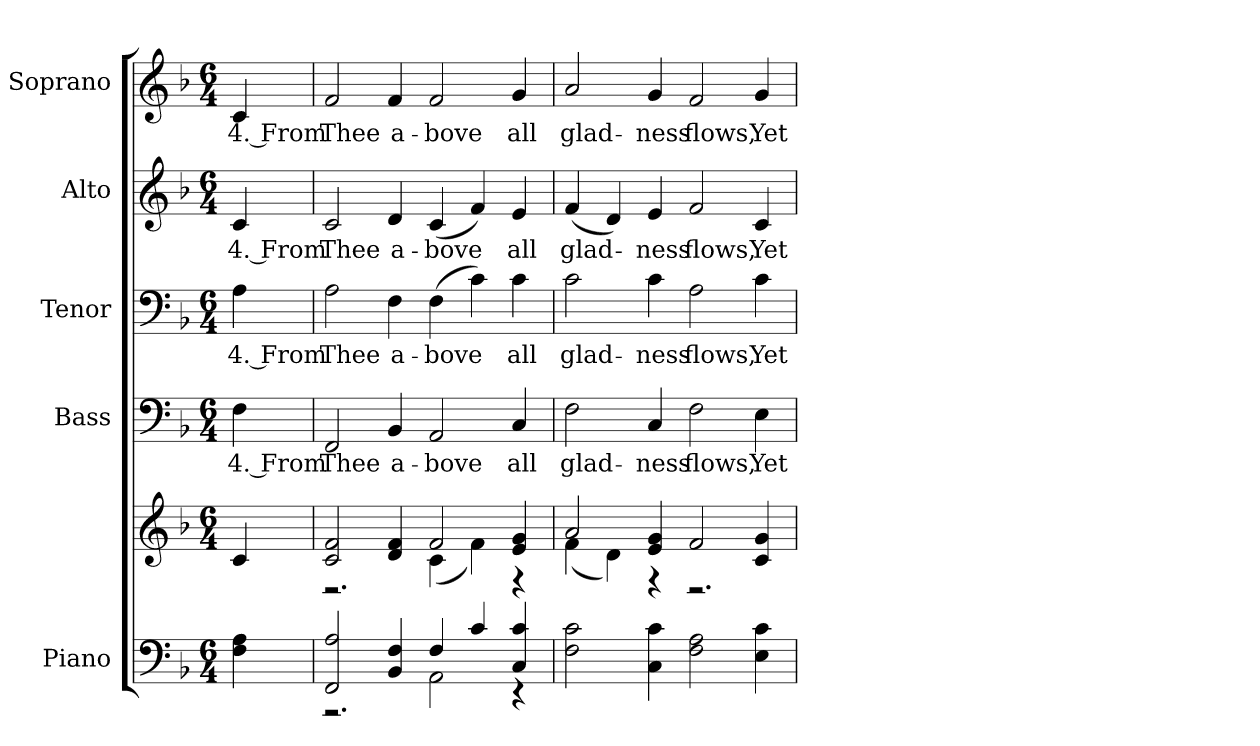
**kern	**kern	**kern	**text	**kern	**text	**kern	**text	**kern	**text
*part5	*part5	*part4	*part4	*part3	*part3	*part2	*part2	*part1	*part1
*staff6	*staff5	*staff4	*staff4	*staff3	*staff3	*staff2	*staff2	*staff1	*staff1
*I"Piano	*	*I"Bass	*	*I"Tenor	*	*I"Alto	*	*I"Soprano	*
*I'Pno.	*	*I'B.	*	*I'T.	*	*I'A.	*	*I'S.	*
!!LO:LB:g=z
*clefF4	*clefG2	*clefF4	*	*clefF4	*	*clefG2	*	*clefG2	*
*k[b-]	*k[b-]	*k[b-]	*	*k[b-]	*	*k[b-]	*	*k[b-]	*
*F:	*F:	*F:	*	*F:	*	*F:	*	*F:	*
*M6/4	*M6/4	*M6/4	*	*M6/4	*	*M6/4	*	*M6/4	*
=	=	=	=	=	=	=	=	=	=
!	!	!	!LO:LY:b:color=#000000	!	!	!	!	!	!
!	!	!	!	!	!LO:LY:b:color=#000000	!	!	!	!
!	!	!	!	!	!	!	!LO:LY:b:color=#000000	!	!
!	!	!	!	!	!	!	!	!	!LO:LY:b:color=#000000
4Fi\ 4Ai	4ci/	4Fi\	4. From	4Ai\	4. From	4ci/	4. From	4ci/	4. From
=1	=1	=1	=1	=1	=1	=1	=1	=1	=1
*^	*^	*	*	*	*	*	*	*	*
!	!	!	!	!	!LO:LY:b:color=#000000	!	!	!	!	!	!
!	!	!	!	!	!	!	!LO:LY:b:color=#000000	!	!	!	!
!	!	!	!	!	!	!	!	!	!LO:LY:b:color=#000000	!	!
!	!	!	!	!	!	!	!	!	!	!	!LO:LY:b:color=#000000
2FFi/ 2Ai	2.r	2ci/ 2fi	2.r	2FFi/	Thee	2Ai\	Thee	2ci/	Thee	2fi/	Thee
!	!	!	!	!	!LO:LY:b:color=#000000	!	!	!	!	!	!
!	!	!	!	!	!	!	!LO:LY:b:color=#000000	!	!	!	!
!	!	!	!	!	!	!	!	!	!LO:LY:b:color=#000000	!	!
!	!	!	!	!	!	!	!	!	!	!	!LO:LY:b:color=#000000
4BB-i/ 4Fi	.	4di/ 4fi	.	4BB-i/	a-	4Fi\	a-	4di/	a-	4fi/	a-
!	!	!	!	!	!LO:LY:b:color=#000000	!	!	!	!	!	!
!	!	!	!	!	!	!	!LO:LY:b:color=#000000	!	!	!	!
!	!	!	!	!	!	!	!	!	!LO:LY:b:color=#000000	!	!
!	!	!	!	!	!	!	!	!	!	!	!LO:LY:b:color=#000000
4Fi/	2AAi\	2fi/	(4ci\	2AAi/	-bove	(4Fi\	-bove	(4ci/	-bove	2fi/	-bove
4ci/	.	.	4fi\)	.	.	4ci\)	.	4fi/)	.	.	.
!	!	!	!	!	!LO:LY:b:color=#000000	!	!	!	!	!	!
!	!	!	!	!	!	!	!LO:LY:b:color=#000000	!	!	!	!
!	!	!	!	!	!	!	!	!	!LO:LY:b:color=#000000	!	!
!	!	!	!	!	!	!	!	!	!	!	!LO:LY:b:color=#000000
4Ci/ 4ci	4r	4ei/ 4gi	4r	4Ci/	all	4ci\	all	4ei/	all	4gi/	all
*v	*v	*	*	*	*	*	*	*	*	*	*
=2	=2	=2	=2	=2	=2	=2	=2	=2	=2	=2
*^	*	*	*	*	*	*	*	*	*	*
!	!	!	!	!	!LO:LY:b:color=#000000	!	!	!	!	!	!
*v	*v	*	*	*	*	*	*	*	*	*	*
*^	*	*	*	*	*	*	*	*	*	*
!	!	!	!	!	!	!	!LO:LY:b:color=#000000	!	!	!	!
*v	*v	*	*	*	*	*	*	*	*	*	*
*^	*	*	*	*	*	*	*	*	*	*
!	!	!	!	!	!	!	!	!	!LO:LY:b:color=#000000	!	!
*v	*v	*	*	*	*	*	*	*	*	*	*
*^	*	*	*	*	*	*	*	*	*	*
!	!	!	!	!	!	!	!	!	!	!	!LO:LY:b:color=#000000
*v	*v	*	*	*	*	*	*	*	*	*	*
2Fi\ 2ci	2ai/	(4fi\	2Fi\	glad-	2ci\	glad-	(4fi/	glad-	2ai/	glad-
.	.	4di\)	.	.	.	.	4di/)	.	.	.
!	!	!	!	!LO:LY:b:color=#000000	!	!	!	!	!	!
!	!	!	!	!	!	!LO:LY:b:color=#000000	!	!	!	!
!	!	!	!	!	!	!	!	!LO:LY:b:color=#000000	!	!
!	!	!	!	!	!	!	!	!	!	!LO:LY:b:color=#000000
4Ci\ 4ci	4ei/ 4gi	4r	4Ci/	-ness	4ci\	-ness	4ei/	-ness	4gi/	-ness
!	!	!	!	!LO:LY:b:color=#000000	!	!	!	!	!	!
!	!	!	!	!	!	!LO:LY:b:color=#000000	!	!	!	!
!	!	!	!	!	!	!	!	!LO:LY:b:color=#000000	!	!
!	!	!	!	!	!	!	!	!	!	!LO:LY:b:color=#000000
2Fi\ 2Ai	2fi/	2.r	2Fi\	flows,	2Ai\	flows,	2fi/	flows,	2fi/	flows,
!	!	!	!	!LO:LY:b:color=#000000	!	!	!	!	!	!
!	!	!	!	!	!	!LO:LY:b:color=#000000	!	!	!	!
!	!	!	!	!	!	!	!	!LO:LY:b:color=#000000	!	!
!	!	!	!	!	!	!	!	!	!	!LO:LY:b:color=#000000
4Ei\ 4ci	4ci/ 4gi	.	4Ei\	Yet	4ci\	Yet	4ci/	Yet	4gi/	Yet
*	*v	*v	*	*	*	*	*	*	*	*
=	=	=	=	=	=	=	=	=	=
*-	*-	*-	*-	*-	*-	*-	*-	*-	*-
